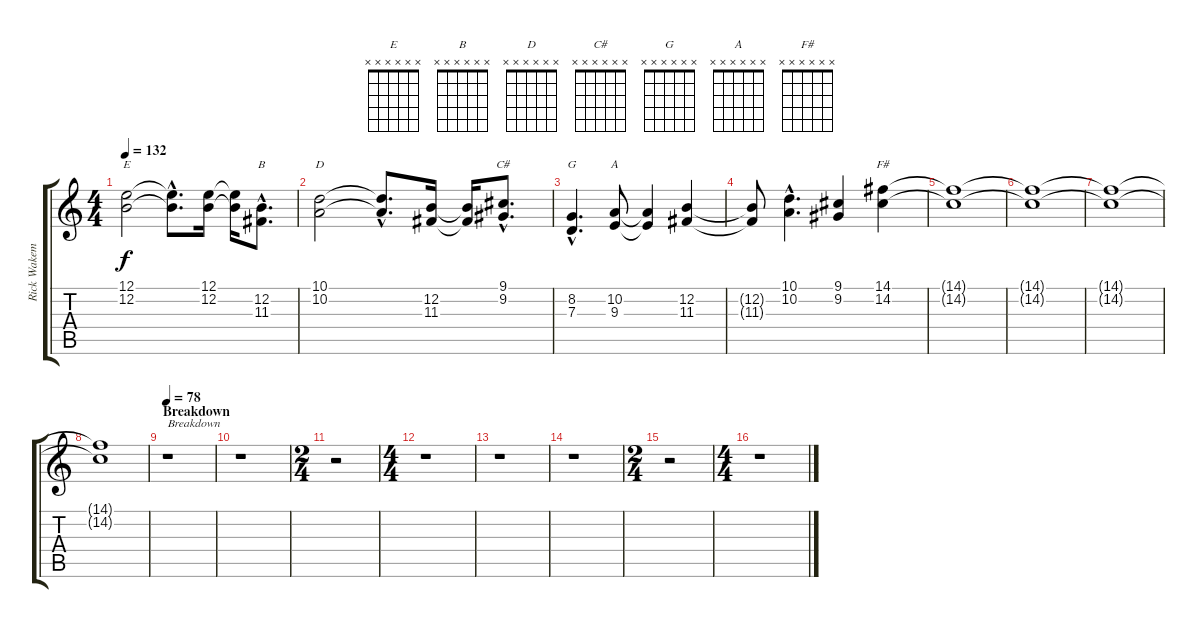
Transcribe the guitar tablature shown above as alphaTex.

\track ("Rick Wakeman 1" "Rick Wakem") {instrument rockorgan}
\staff {score tabs}
\tuning (E4 B3 G3 D3 A2 E2) {hide}
\chord ("E" x x x x x x)
\chord ("B" x x x x x x)
\chord ("D" x x x x x x)
\chord ("C#" x x x x x x)
\chord ("G" x x x x x x)
\chord ("A" x x x x x x)
\chord ("F#" x x x x x x)
\ts (4 4)
\tempo 132
\clef g2
\ks c
(12.1 12.2).2{ch "E" dy f} (12.1{hac t} 12.2{hac t}).8{d} (12.1 12.2).16 (12.1{t} 12.2{t}).16 (12.2{hac} 11.3{hac}).8{d ch "B"} |
(10.1 10.2).2{ch "D"} (10.1{hac t} 10.2{hac t}).8{d} (12.2 11.3).16 (12.2{t} 11.3{t}).16 (9.1{hac} 9.2{hac}).8{d ch "C#"} |
(8.2{hac} 7.3{hac}).4{d ch "G"} (10.2 9.3).8{ch "A"} (10.2{t} 9.3{t}).4 (12.2 11.3).4 |
(12.2{t} 11.3{t}).8 (10.1{hac} 10.2{hac}).4{d} (9.1 9.2).4 (14.1 14.2).4{ch "F#"} |
(14.1{t} 14.2{t}).1 |
(14.1{t} 14.2{t}).1 |
(14.1{t} 14.2{t}).1 |
(14.1{t} 14.2{t}).1 |
\section ("" "Breakdown")
\tempo 78
r.1{txt "Breakdown"} |
r.1 |
\ts (2 4)
r.2 |
\ts (4 4)
r.1 |
r.1 |
r.1 |
\ts (2 4)
r.2 |
\ts (4 4)
r.1
